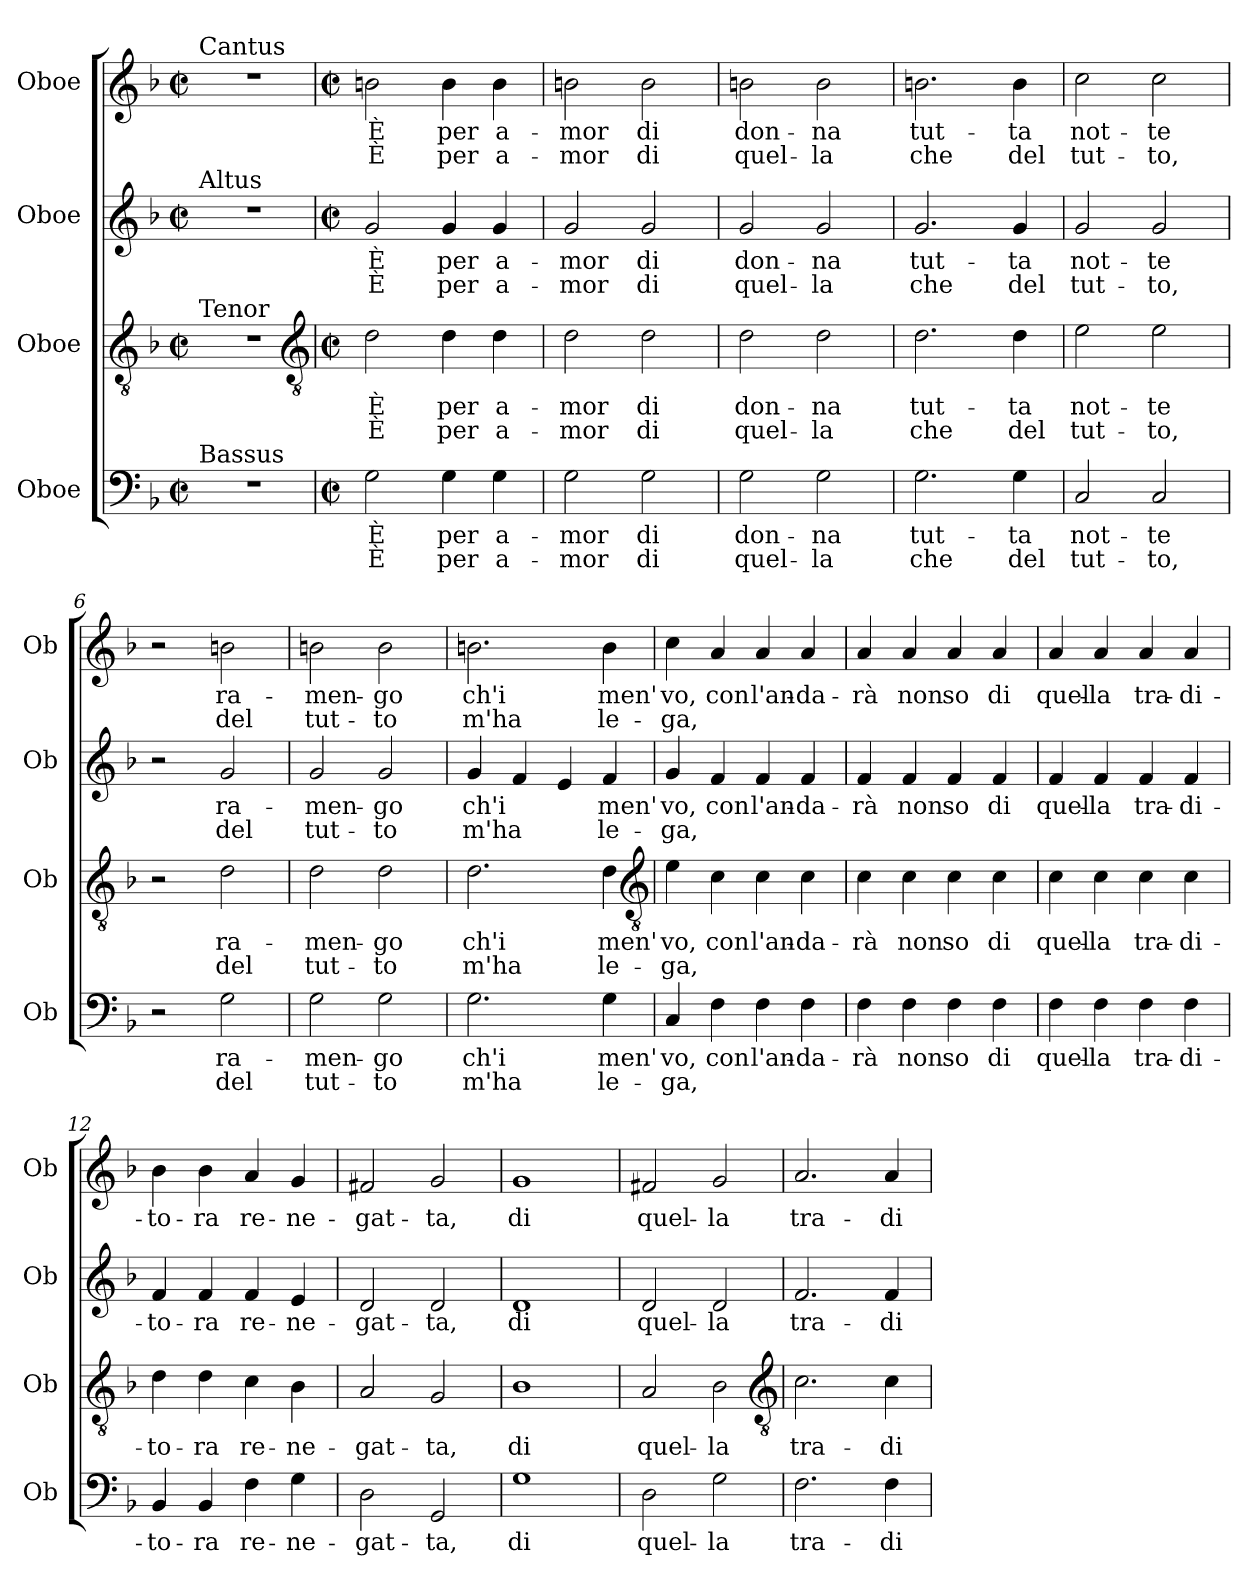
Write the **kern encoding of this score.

**kern	**text	**text	**kern	**text	**text	**kern	**text	**text	**kern	**text	**text
*part4	*part4	*part4	*part3	*part3	*part3	*part2	*part2	*part2	*part1	*part1	*part1
*staff4	*staff4	*staff4	*staff3	*staff3	*staff3	*staff2	*staff2	*staff2	*staff1	*staff1	*staff1
*I"Oboe	*	*	*I"Oboe	*	*	*I"Oboe	*	*	*I"Oboe	*	*
*I'Ob	*	*	*I'Ob	*	*	*I'Ob	*	*	*I'Ob	*	*
*clefF4	*	*	*clefGv2	*	*	*clefG2	*	*	*clefG2	*	*
*k[b-]	*	*	*k[b-]	*	*	*k[b-]	*	*	*k[b-]	*	*
*M2/2	*	*	*M2/2	*	*	*M2/2	*	*	*M2/2	*	*
*met(c|)	*	*	*met(c|)	*	*	*met(c|)	*	*	*met(c|)	*	*
=	=	=	=	=	=	=	=	=	=	=	=
!	!	!	!	!	!	!	!	!	!LO:TX:a:t=Cantus	!	!
!	!	!	!	!	!	!LO:TX:a:t=Altus	!	!	!	!	!
!	!	!	!LO:TX:a:t=Tenor	!	!	!	!	!	!	!	!
!LO:TX:a:t=Bassus	!	!	!	!	!	!	!	!	!	!	!
1r	.	.	1r	.	.	1r	.	.	1r	.	.
*	*	*	*clefGv2	*	*	*	*	*	*	*	*
!!LO:LB:g=z
=1	=1	=1	=1	=1	=1	=1	=1	=1	=1	=1	=1
*M2/2	*	*	*M2/2	*	*	*M2/2	*	*	*M2/2	*	*
*met(c|)	*	*	*met(c|)	*	*	*met(c|)	*	*	*met(c|)	*	*
!	!LO:LY:b	!LO:LY:b	!	!LO:LY:b	!LO:LY:b	!	!LO:LY:b	!LO:LY:b	!	!LO:LY:b	!LO:LY:b
2G	È	È	2d	È	È	2g	È	È	2bn	È	È
!	!LO:LY:b	!LO:LY:b	!	!LO:LY:b	!LO:LY:b	!	!LO:LY:b	!LO:LY:b	!	!LO:LY:b	!LO:LY:b
4G	per	per	4d	per	per	4g	per	per	4b	per	per
!	!LO:LY:b	!LO:LY:b	!	!LO:LY:b	!LO:LY:b	!	!LO:LY:b	!LO:LY:b	!	!LO:LY:b	!LO:LY:b
4G	a-	-a-	4d	a-	-a-	4g	a-	-a-	4b	a-	-a-
=2	=2	=2	=2	=2	=2	=2	=2	=2	=2	=2	=2
!	!LO:LY:b	!LO:LY:b	!	!LO:LY:b	!LO:LY:b	!	!LO:LY:b	!LO:LY:b	!	!LO:LY:b	!LO:LY:b
2G	-mor	mor	2d	-mor	mor	2g	-mor	mor	2bn	-mor	mor
!	!LO:LY:b	!LO:LY:b	!	!LO:LY:b	!LO:LY:b	!	!LO:LY:b	!LO:LY:b	!	!LO:LY:b	!LO:LY:b
2G	di	di	2d	di	di	2g	di	di	2b	di	di
=3	=3	=3	=3	=3	=3	=3	=3	=3	=3	=3	=3
!	!LO:LY:b	!LO:LY:b	!	!LO:LY:b	!LO:LY:b	!	!LO:LY:b	!LO:LY:b	!	!LO:LY:b	!LO:LY:b
2G	don-	-quel-	2d	don-	-quel-	2g	don-	-quel-	2bn	don-	-quel-
!	!LO:LY:b	!LO:LY:b	!	!LO:LY:b	!LO:LY:b	!	!LO:LY:b	!LO:LY:b	!	!LO:LY:b	!LO:LY:b
2G	-na	la	2d	-na	la	2g	-na	la	2b	-na	la
=4	=4	=4	=4	=4	=4	=4	=4	=4	=4	=4	=4
!	!LO:LY:b	!LO:LY:b	!	!LO:LY:b	!LO:LY:b	!	!LO:LY:b	!LO:LY:b	!	!LO:LY:b	!LO:LY:b
2.G	tut-	-che	2.d	tut-	-che	2.g	tut-	-che	2.bn	tut-	-che
!	!LO:LY:b	!LO:LY:b	!	!LO:LY:b	!LO:LY:b	!	!LO:LY:b	!LO:LY:b	!	!LO:LY:b	!LO:LY:b
4G	ta	del	4d	ta	del	4g	ta	del	4b	ta	del
=5	=5	=5	=5	=5	=5	=5	=5	=5	=5	=5	=5
!	!LO:LY:b	!LO:LY:b	!	!LO:LY:b	!LO:LY:b	!	!LO:LY:b	!LO:LY:b	!	!LO:LY:b	!LO:LY:b
2C	not-	-tut-	2e	not-	-tut-	2g	not-	-tut-	2cc	not-	-tut-
!	!LO:LY:b	!LO:LY:b	!	!LO:LY:b	!LO:LY:b	!	!LO:LY:b	!LO:LY:b	!	!LO:LY:b	!LO:LY:b
2C	-te	to,	2e	-te	to,	2g	-te	to,	2cc	-te	to,
=6	=6	=6	=6	=6	=6	=6	=6	=6	=6	=6	=6
2r	.	.	2r	.	.	2r	.	.	2r	.	.
!	!LO:LY:b	!LO:LY:b	!	!LO:LY:b	!LO:LY:b	!	!LO:LY:b	!LO:LY:b	!	!LO:LY:b	!LO:LY:b
2G	ra-	-del	2d	ra-	-del	2g	ra-	-del	2bn	ra-	-del
=7	=7	=7	=7	=7	=7	=7	=7	=7	=7	=7	=7
!	!LO:LY:b	!LO:LY:b	!	!LO:LY:b	!LO:LY:b	!	!LO:LY:b	!LO:LY:b	!	!LO:LY:b	!LO:LY:b
2G	men-	-tut-	2d	men-	-tut-	2g	men-	-tut-	2bn	men-	-tut-
!	!LO:LY:b	!LO:LY:b	!	!LO:LY:b	!LO:LY:b	!	!LO:LY:b	!LO:LY:b	!	!LO:LY:b	!LO:LY:b
2G	-go	to	2d	-go	to	2g	-go	to	2b	-go	to
=8	=8	=8	=8	=8	=8	=8	=8	=8	=8	=8	=8
!	!LO:LY:b	!LO:LY:b	!	!LO:LY:b	!LO:LY:b	!	!LO:LY:b	!LO:LY:b	!	!LO:LY:b	!LO:LY:b
2.G	ch'i	m'ha	2.d	ch'i	m'ha	4g	ch'i	m'ha	2.bn	ch'i	m'ha
.	.	.	.	.	.	4f	.	.	.	.	.
.	.	.	.	.	.	4e	.	.	.	.	.
!	!LO:LY:b	!LO:LY:b	!	!LO:LY:b	!LO:LY:b	!	!LO:LY:b	!LO:LY:b	!	!LO:LY:b	!LO:LY:b
4G	men'	le-	4d	men'	le-	4f	men'	le-	4b	men'	le-
*	*	*	*clefGv2	*	*	*	*	*	*	*	*
!!LO:LB:g=z
=9	=9	=9	=9	=9	=9	=9	=9	=9	=9	=9	=9
!	!LO:LY:b	!LO:LY:b	!	!LO:LY:b	!LO:LY:b	!	!LO:LY:b	!LO:LY:b	!	!LO:LY:b	!LO:LY:b
4C	-vo,	ga,	4e	-vo,	ga,	4g	-vo,	ga,	4cc	-vo,	ga,
!	!LO:LY:b	!	!	!LO:LY:b	!	!	!LO:LY:b	!	!	!LO:LY:b	!
4F	con	.	4c	con	.	4f	con	.	4a	con	.
!	!LO:LY:b	!	!	!LO:LY:b	!	!	!LO:LY:b	!	!	!LO:LY:b	!
4F	l'an-	.	4c	l'an-	.	4f	l'an-	.	4a	l'an-	.
!	!LO:LY:b	!	!	!LO:LY:b	!	!	!LO:LY:b	!	!	!LO:LY:b	!
4F	-da-	.	4c	-da-	.	4f	-da-	.	4a	-da-	.
=10	=10	=10	=10	=10	=10	=10	=10	=10	=10	=10	=10
!	!LO:LY:b	!	!	!LO:LY:b	!	!	!LO:LY:b	!	!	!LO:LY:b	!
4F	-rà	.	4c	-rà	.	4f	-rà	.	4a	-rà	.
!	!LO:LY:b	!	!	!LO:LY:b	!	!	!LO:LY:b	!	!	!LO:LY:b	!
4F	non	.	4c	non	.	4f	non	.	4a	non	.
!	!LO:LY:b	!	!	!LO:LY:b	!	!	!LO:LY:b	!	!	!LO:LY:b	!
4F	so	.	4c	so	.	4f	so	.	4a	so	.
!	!LO:LY:b	!	!	!LO:LY:b	!	!	!LO:LY:b	!	!	!LO:LY:b	!
4F	di	.	4c	di	.	4f	di	.	4a	di	.
=11	=11	=11	=11	=11	=11	=11	=11	=11	=11	=11	=11
!	!LO:LY:b	!	!	!LO:LY:b	!	!	!LO:LY:b	!	!	!LO:LY:b	!
4F	quel-	.	4c	quel-	.	4f	quel-	.	4a	quel-	.
!	!LO:LY:b	!	!	!LO:LY:b	!	!	!LO:LY:b	!	!	!LO:LY:b	!
4F	-la	.	4c	-la	.	4f	-la	.	4a	-la	.
!	!LO:LY:b	!	!	!LO:LY:b	!	!	!LO:LY:b	!	!	!LO:LY:b	!
4F	tra-	.	4c	tra-	.	4f	tra-	.	4a	tra-	.
!	!LO:LY:b	!	!	!LO:LY:b	!	!	!LO:LY:b	!	!	!LO:LY:b	!
4F	-di-	.	4c	-di-	.	4f	-di-	.	4a	-di-	.
=12	=12	=12	=12	=12	=12	=12	=12	=12	=12	=12	=12
!	!LO:LY:b	!	!	!LO:LY:b	!	!	!LO:LY:b	!	!	!LO:LY:b	!
4BB-	-to-	.	4d	-to-	.	4f	-to-	.	4b-	-to-	.
!	!LO:LY:b	!	!	!LO:LY:b	!	!	!LO:LY:b	!	!	!LO:LY:b	!
4BB-	-ra	.	4d	-ra	.	4f	-ra	.	4b-	-ra	.
!	!LO:LY:b	!	!	!LO:LY:b	!	!	!LO:LY:b	!	!	!LO:LY:b	!
4F	re-	.	4c	re-	.	4f	re-	.	4a	re-	.
!	!LO:LY:b	!	!	!LO:LY:b	!	!	!LO:LY:b	!	!	!LO:LY:b	!
4G	-ne-	.	4B-	-ne-	.	4e	-ne-	.	4g	-ne-	.
=13	=13	=13	=13	=13	=13	=13	=13	=13	=13	=13	=13
!	!LO:LY:b	!	!	!LO:LY:b	!	!	!LO:LY:b	!	!	!LO:LY:b	!
2D	-gat-	.	2A	-gat-	.	2d	-gat-	.	2f#X	-gat-	.
!	!LO:LY:b	!	!	!LO:LY:b	!	!	!LO:LY:b	!	!	!LO:LY:b	!
2GG	-ta,	.	2G	-ta,	.	2d	-ta,	.	2g	-ta,	.
=14	=14	=14	=14	=14	=14	=14	=14	=14	=14	=14	=14
!	!LO:LY:b	!	!	!LO:LY:b	!	!	!LO:LY:b	!	!	!LO:LY:b	!
1G	di	.	1B-	di	.	1d	di	.	1g	di	.
=15	=15	=15	=15	=15	=15	=15	=15	=15	=15	=15	=15
!	!LO:LY:b	!	!	!LO:LY:b	!	!	!LO:LY:b	!	!	!LO:LY:b	!
2D	quel-	.	2A	quel-	.	2d	quel-	.	2f#X	quel-	.
!	!LO:LY:b	!	!	!LO:LY:b	!	!	!LO:LY:b	!	!	!LO:LY:b	!
2G	-la	.	2B-	-la	.	2d	-la	.	2g	-la	.
*	*	*	*clefGv2	*	*	*	*	*	*	*	*
!!LO:PB:g=z
=16	=16	=16	=16	=16	=16	=16	=16	=16	=16	=16	=16
!	!LO:LY:b	!	!	!LO:LY:b	!	!	!LO:LY:b	!	!	!LO:LY:b	!
2.F	tra-	.	2.c	tra-	.	2.f	tra-	.	2.a	tra-	.
!	!LO:LY:b	!	!	!LO:LY:b	!	!	!LO:LY:b	!	!	!LO:LY:b	!
4F	-di-	.	4c	-di-	.	4f	-di-	.	4a	-di-	.
=	=	=	=	=	=	=	=	=	=	=	=
*-	*-	*-	*-	*-	*-	*-	*-	*-	*-	*-	*-
